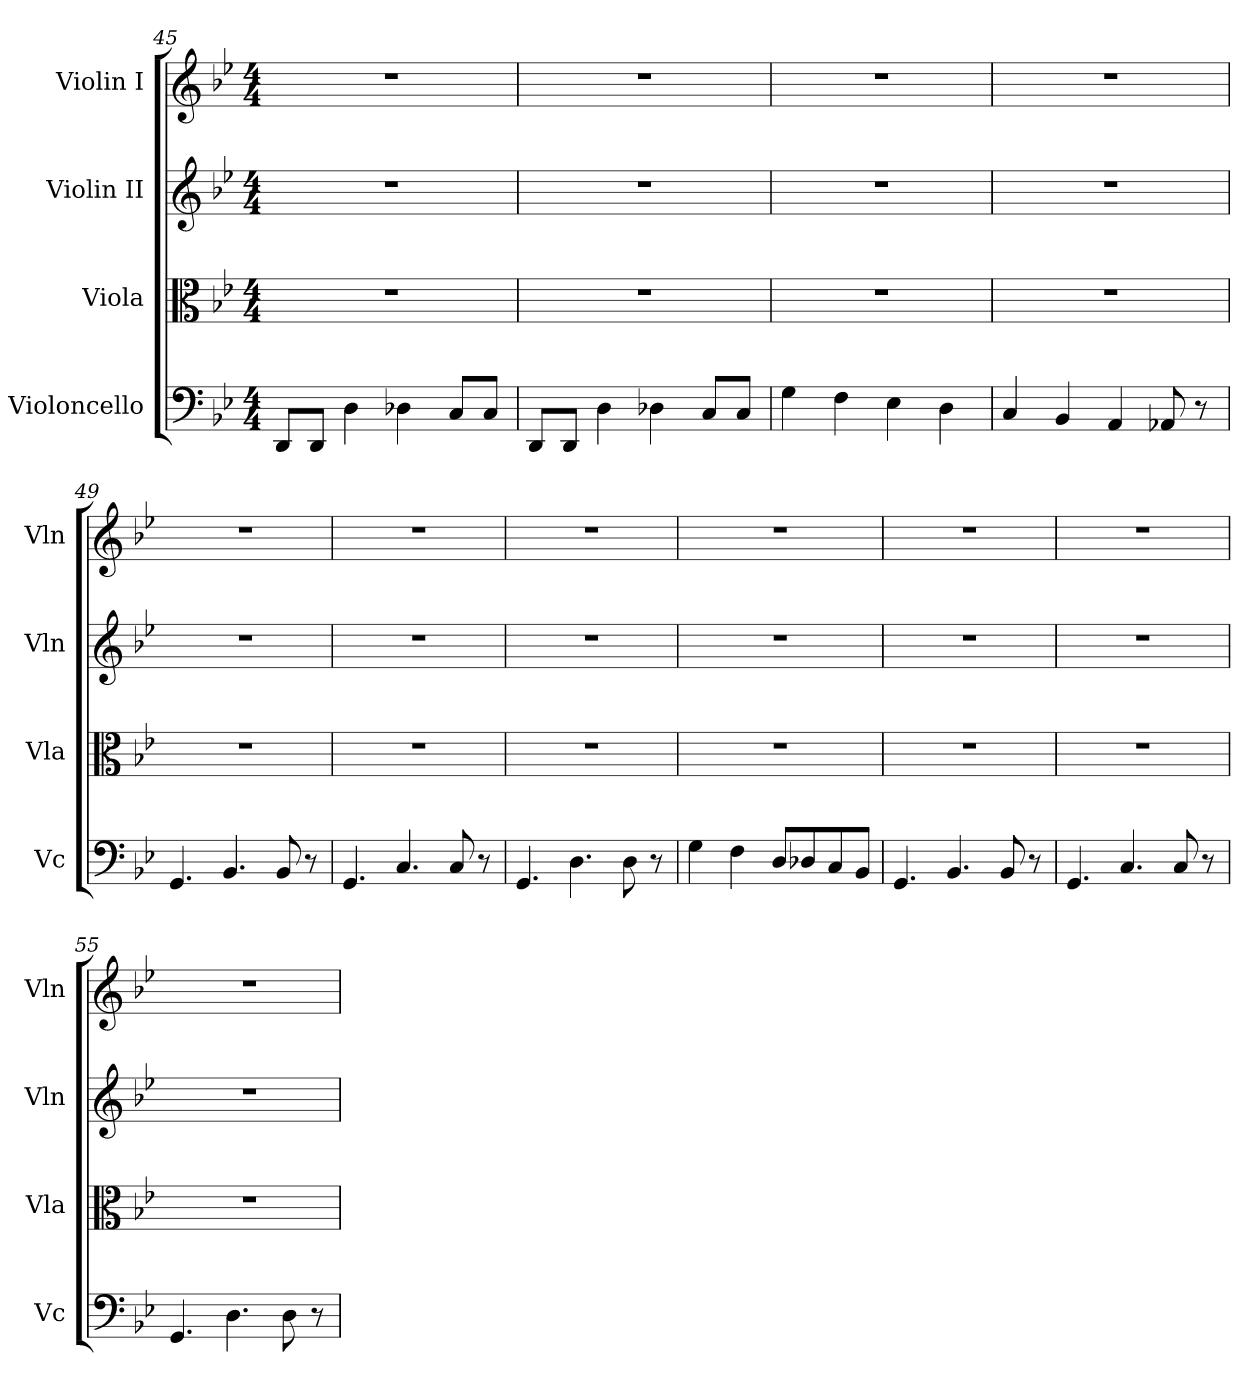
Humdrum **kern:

**kern	**kern	**kern	**kern
*part4	*part3	*part2	*part1
*staff4	*staff3	*staff2	*staff1
*I"Violoncello	*I"Viola	*I"Violin II	*I"Violin I
*I'Vc	*I'Vla	*I'Vln	*I'Vln
*clefF4	*clefC3	*clefG2	*clefG2
*k[b-e-]	*k[b-e-]	*k[b-e-]	*k[b-e-]
*M4/4	*M4/4	*M4/4	*M4/4
=45	=45	=45	=45
8DD/L	1r	1r	1r
8DD/J	.	.	.
4D\	.	.	.
4D-X\	.	.	.
8C/L	.	.	.
8C/J	.	.	.
!!LO:LB:g=z
=46	=46	=46	=46
8DD/L	1r	1r	1r
8DD/J	.	.	.
4D\	.	.	.
4D-X\	.	.	.
8C/L	.	.	.
8C/J	.	.	.
=47	=47	=47	=47
4G\	1r	1r	1r
4F\	.	.	.
4E-\	.	.	.
4D\	.	.	.
=48	=48	=48	=48
4C/	1r	1r	1r
4BB-/	.	.	.
4AA/	.	.	.
8AA-X/	.	.	.
8r	.	.	.
=49	=49	=49	=49
4.GG/	1r	1r	1r
4.BB-/	.	.	.
8BB-/	.	.	.
8r	.	.	.
=50	=50	=50	=50
4.GG/	1r	1r	1r
4.C/	.	.	.
8C/	.	.	.
8r	.	.	.
=51	=51	=51	=51
4.GG/	1r	1r	1r
4.D\	.	.	.
8D\	.	.	.
8r	.	.	.
!!LO:LB:g=z
=52	=52	=52	=52
4G\	1r	1r	1r
4F\	.	.	.
8D/L	.	.	.
8D-X/	.	.	.
8C/	.	.	.
8BB-/J	.	.	.
=53	=53	=53	=53
4.GG/	1r	1r	1r
4.BB-/	.	.	.
8BB-/	.	.	.
8r	.	.	.
=54	=54	=54	=54
4.GG/	1r	1r	1r
4.C/	.	.	.
8C/	.	.	.
8r	.	.	.
=55	=55	=55	=55
4.GG/	1r	1r	1r
4.D\	.	.	.
8D\	.	.	.
8r	.	.	.
=	=	=	=
*-	*-	*-	*-
